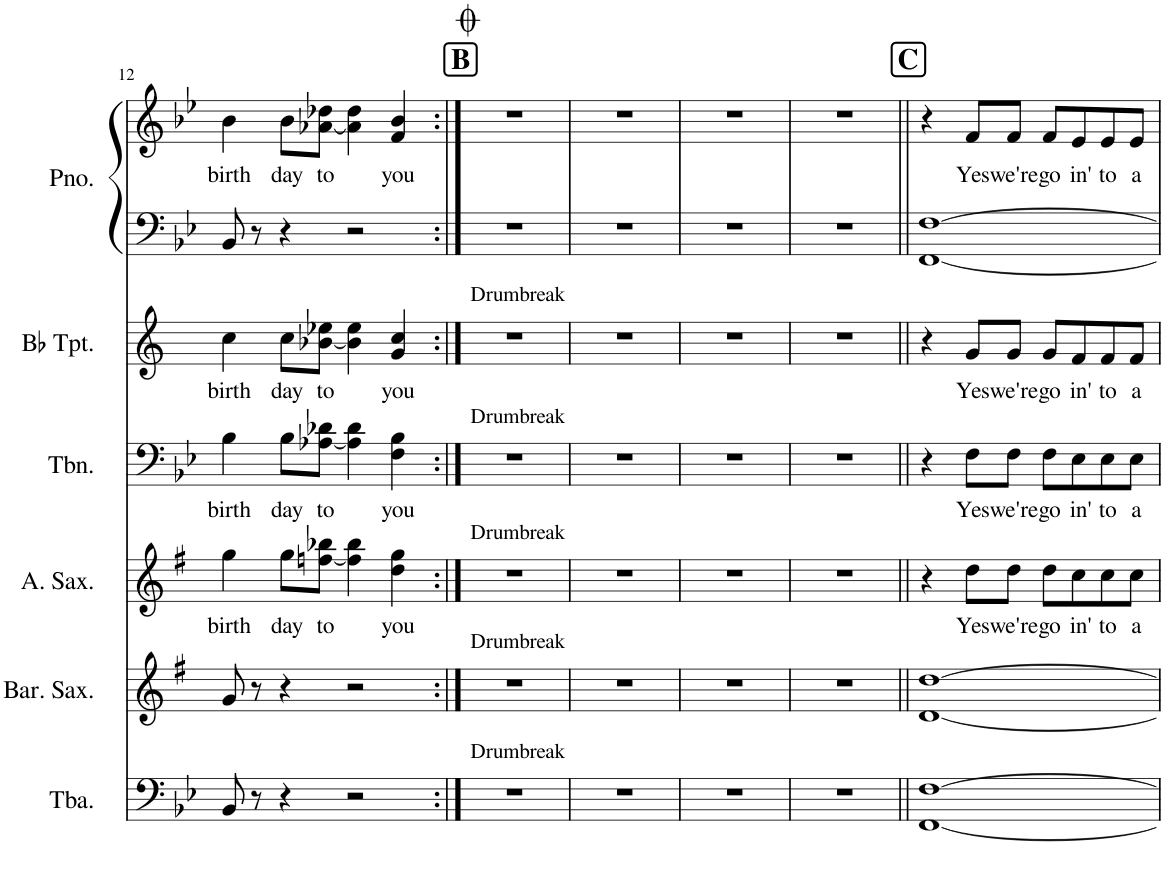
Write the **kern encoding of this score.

**kern	**kern	**kern	**text	**kern	**text	**kern	**text	**kern	**kern	**text
*part6	*part5	*part4	*part4	*part3	*part3	*part2	*part2	*part1	*part1	*part1
*staff7	*staff6	*staff5	*staff5	*staff4	*staff4	*staff3	*staff3	*staff2	*staff1	*staff1
*I"Tuba	*I"Baritone Saxophone	*I"Alto Saxophone	*	*I"Trombone	*	*I"Bb Trumpet	*	*I"Piano	*	*
*I'Tba.	*I'Bar. Sax.	*I'A. Sax.	*	*I'Tbn.	*	*I'Bb Tpt.	*	*I'Pno.	*	*
!!LO:PB:g=z
*clefF4	*clefG2	*clefG2	*	*clefF4	*	*clefG2	*	*clefF4	*clefG2	*
*	*Trd12c21	*Trd5c9	*	*	*	*Trd1c2	*	*	*	*
*k[b-e-]	*k[f#]	*k[f#]	*	*k[b-e-]	*	*k[]	*	*k[b-e-]	*k[b-e-]	*
*M4/4	*M4/4	*M4/4	*	*M4/4	*	*M4/4	*	*M4/4	*M4/4	*
=12	=12	=12	=12	=12	=12	=12	=12	=12	=12	=12
!	!	!	!LO:LY:b	!	!LO:LY:b	!	!LO:LY:b	!	!	!LO:LY:b
8BB-/	8g/	4gg\	birth	4B-\	birth	4cc\	birth	8BB-/	4b-\	birth
8r	8r	.	.	.	.	.	.	8r	.	.
!	!	!	!LO:LY:b	!	!LO:LY:b	!	!LO:LY:b	!	!	!LO:LY:b
4r	4r	8gg\L	day	8B-\L	day	8cc\L	day	4r	8b-\L	day
!	!	!	!LO:LY:b	!	!LO:LY:b	!	!LO:LY:b	!	!	!LO:LY:b
.	.	[8ffn\ 8bb-X\J	to	[8A-X\ 8d-X\J	to	[8b-X\ 8ee-X\J	to	.	[8a-X\ 8dd-X\J	to
2r	2r	4ff\] 4bb-\	.	4A-\] 4d-\	.	4b-\] 4ee-\	.	2r	4a-\] 4dd-\	.
!	!	!	!LO:LY:b	!	!LO:LY:b	!	!LO:LY:b	!	!	!LO:LY:b
.	.	4dd\ 4gg\	you	4F\ 4B-\	you	4g/ 4cc/	you	.	4f/ 4b-/	you
!!LO:REH:place=s1:a:B:cj:fs=14:t=B
=13:|!	=13:|!	=13:|!	=13:|!	=13:|!	=13:|!	=13:|!	=13:|!	=13:|!	=13:|!	=13:|!
!	!	!	!	!	!	!LO:TX:a:t=Drumbreak	!	!	!	!
!	!	!	!	!LO:TX:a:t=Drumbreak	!	!	!	!	!	!
!	!	!LO:TX:a:t=Drumbreak	!	!	!	!	!	!	!	!
!	!LO:TX:a:t=Drumbreak	!	!	!	!	!	!	!	!	!
!LO:TX:a:t=Drumbreak	!	!	!	!	!	!	!	!	!	!
1r	1r	1r	.	1r	.	1r	.	1r	1r	.
=14	=14	=14	=14	=14	=14	=14	=14	=14	=14	=14
1r	1r	1r	.	1r	.	1r	.	1r	1r	.
=15	=15	=15	=15	=15	=15	=15	=15	=15	=15	=15
1r	1r	1r	.	1r	.	1r	.	1r	1r	.
=16	=16	=16	=16	=16	=16	=16	=16	=16	=16	=16
1r	1r	1r	.	1r	.	1r	.	1r	1r	.
!!LO:REH:place=s1:a:B:cj:fs=14:t=C
=17||	=17||	=17||	=17||	=17||	=17||	=17||	=17||	=17||	=17||	=17||
[1FF [1F	[1d [1dd	4r	.	4r	.	4r	.	[1FF [1F	4r	.
!	!	!	!LO:LY:b	!	!LO:LY:b	!	!LO:LY:b	!	!	!LO:LY:b
.	.	8dd\L	Yes	8F\L	Yes	8g/L	Yes	.	8f/L	Yes
!	!	!	!LO:LY:b	!	!LO:LY:b	!	!LO:LY:b	!	!	!LO:LY:b
.	.	8dd\J	we're	8F\J	we're	8g/J	we're	.	8f/J	we're
!	!	!	!LO:LY:b	!	!LO:LY:b	!	!LO:LY:b	!	!	!LO:LY:b
.	.	8dd\L	go	8F\L	go	8g/L	go	.	8f/L	go
!	!	!	!LO:LY:b	!	!LO:LY:b	!	!LO:LY:b	!	!	!LO:LY:b
.	.	8cc\	in'	8E-\	in'	8f/	in'	.	8e-/	in'
!	!	!	!LO:LY:b	!	!LO:LY:b	!	!LO:LY:b	!	!	!LO:LY:b
.	.	8cc\	to	8E-\	to	8f/	to	.	8e-/	to
!	!	!	!LO:LY:b	!	!LO:LY:b	!	!LO:LY:b	!	!	!LO:LY:b
.	.	8cc\J	a	8E-\J	a	8f/J	a	.	8e-/J	a
=	=	=	=	=	=	=	=	=	=	=
*-	*-	*-	*-	*-	*-	*-	*-	*-	*-	*-
